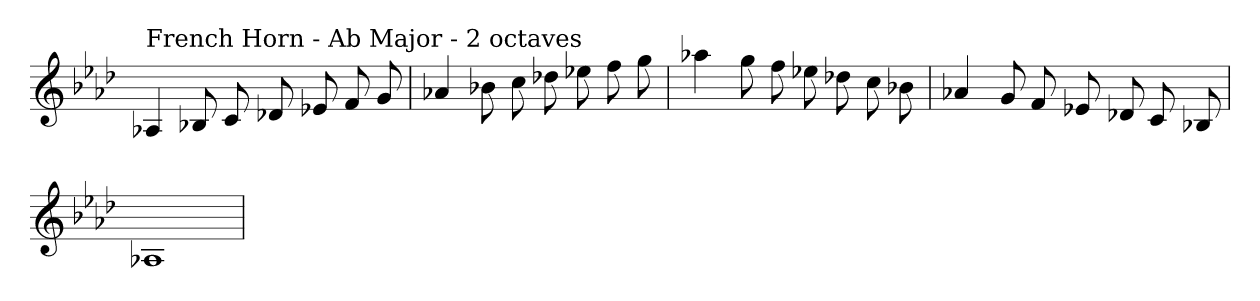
**kern
*part1
*staff1
*clefG2
*k[b-e-a-d-]
*A-:
=
!LO:TX:a:t=French Horn - Ab Major - 2 octaves
4A-X
8B-X
8c
8d-X
8e-X
8f
8g
=
4a-X
8b-X
8cc
8dd-X
8ee-X
8ff
8gg
=
4aa-X
8gg
8ff
8ee-X
8dd-X
8cc
8b-X
=
4a-X
8g
8f
8e-X
8d-X
8c
8B-X
=
1A-X
=
*-
